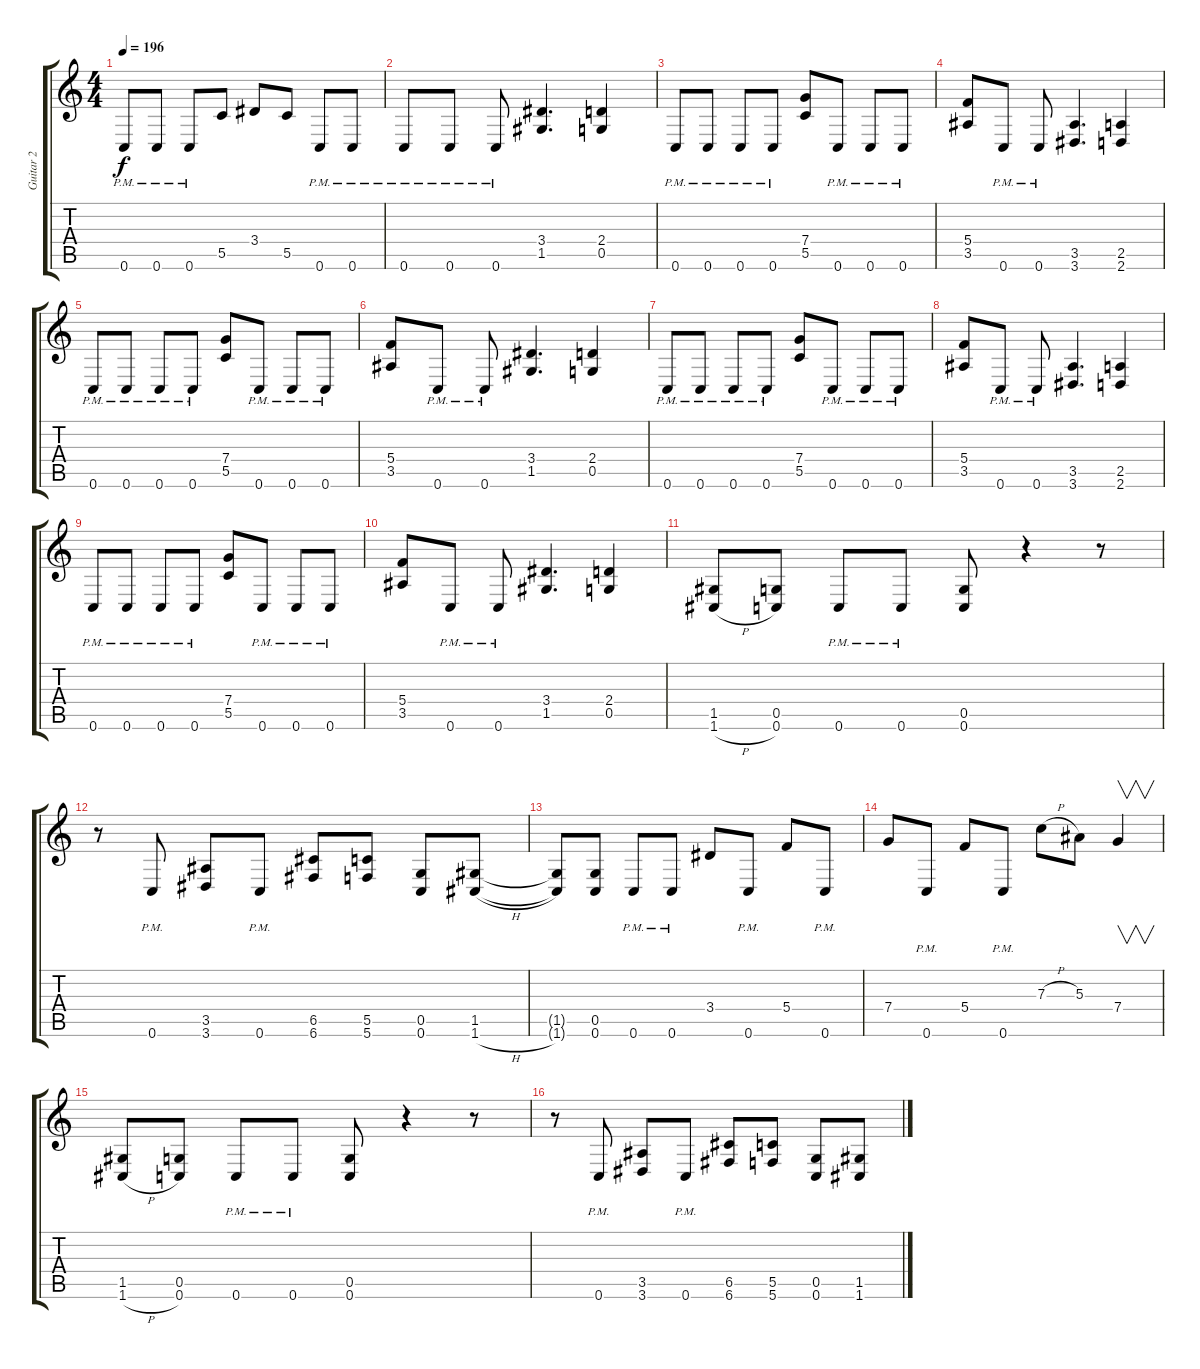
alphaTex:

\track ("Guitar 2" "Guitar 2") {instrument overdrivenguitar}
\staff {score tabs}
\tuning (D4 A3 F3 C3 G2 C2) {hide}
\ts (4 4)
\tempo 196
\clef g2
\ks c
0.6{pm}.8{dy f} 0.6{pm}.8 0.6{pm}.8 5.5.8 3.4.8 5.5.8 0.6{pm}.8 0.6{pm}.8 |
0.6{pm}.8 0.6{pm}.8 0.6{pm}.8 (3.4 1.5).4{d} (2.4 0.5).4 |
0.6{pm}.8 0.6{pm}.8 0.6{pm}.8 0.6{pm}.8 (7.4 5.5).8 0.6{pm}.8 0.6{pm}.8 0.6{pm}.8 |
(5.4 3.5).8 0.6{pm}.8 0.6{pm}.8 (3.5 3.6).4{d} (2.5 2.6).4 |
0.6{pm}.8 0.6{pm}.8 0.6{pm}.8 0.6{pm}.8 (7.4 5.5).8 0.6{pm}.8 0.6{pm}.8 0.6{pm}.8 |
(5.4 3.5).8 0.6{pm}.8 0.6{pm}.8 (3.4 1.5).4{d} (2.4 0.5).4 |
0.6{pm}.8 0.6{pm}.8 0.6{pm}.8 0.6{pm}.8 (7.4 5.5).8 0.6{pm}.8 0.6{pm}.8 0.6{pm}.8 |
(5.4 3.5).8 0.6{pm}.8 0.6{pm}.8 (3.5 3.6).4{d} (2.5 2.6).4 |
0.6{pm}.8 0.6{pm}.8 0.6{pm}.8 0.6{pm}.8 (7.4 5.5).8 0.6{pm}.8 0.6{pm}.8 0.6{pm}.8 |
(5.4 3.5).8 0.6{pm}.8 0.6{pm}.8 (3.4 1.5).4{d} (2.4 0.5).4 |
(1.5 1.6{h}).8 (0.5 0.6).8 0.6{pm}.8 0.6{pm}.8 (0.5 0.6).8 r.4 r.8 |
r.8 0.6{pm}.8 (3.5 3.6).8 0.6{pm}.8 (6.5 6.6).8 (5.5 5.6).8 (0.5 0.6).8 (1.5 1.6{h}).8 |
(1.5{t} 1.6{t}).8 (0.5 0.6).8 0.6{pm}.8 0.6{pm}.8 3.4.8 0.6{pm}.8 5.4.8 0.6{pm}.8 |
7.4.8 0.6{pm}.8 5.4.8 0.6{pm}.8 7.3{h}.8 5.3.8 7.4.4{v} |
(1.5 1.6{h}).8 (0.5 0.6).8 0.6{pm}.8 0.6{pm}.8 (0.5 0.6).8 r.4 r.8 |
r.8 0.6{pm}.8 (3.5 3.6).8 0.6{pm}.8 (6.5 6.6).8 (5.5 5.6).8 (0.5 0.6).8 (1.5 1.6{h}).8
